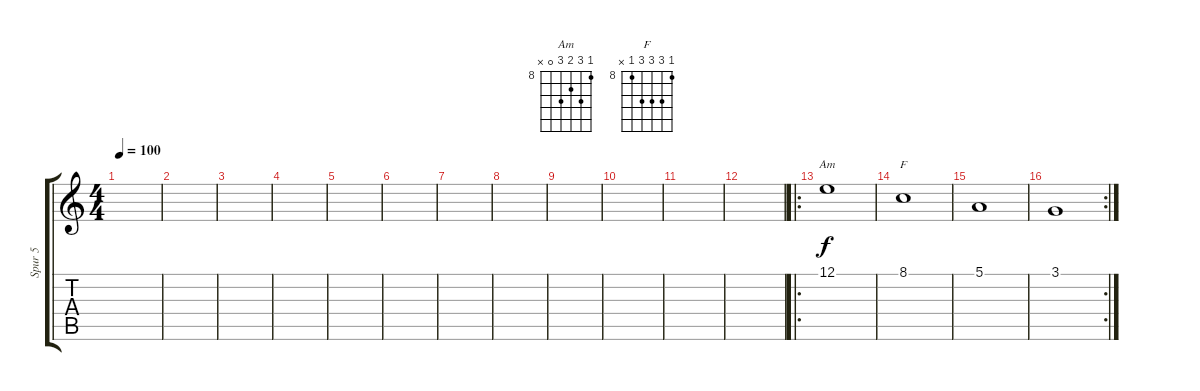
\track ("Spur 5" "Spur 5") {instrument stringensemble1}
\staff {score tabs}
\tuning (E4 B3 G3 D3 A2 E2) {hide}
\chord ("Am" 8 10 9 10 0 x) {firstfret 8}
\chord ("F" 8 10 10 10 8 x) {firstfret 8}
\ts (4 4)
\tempo 100
\clef g2
\ks c
|
|
|
|
|
|
|
|
|
|
|
|
\ro
12.1.1{ch "Am"} |
8.1.1{ch "F"} |
5.1.1 |
\rc 2
3.1.1
